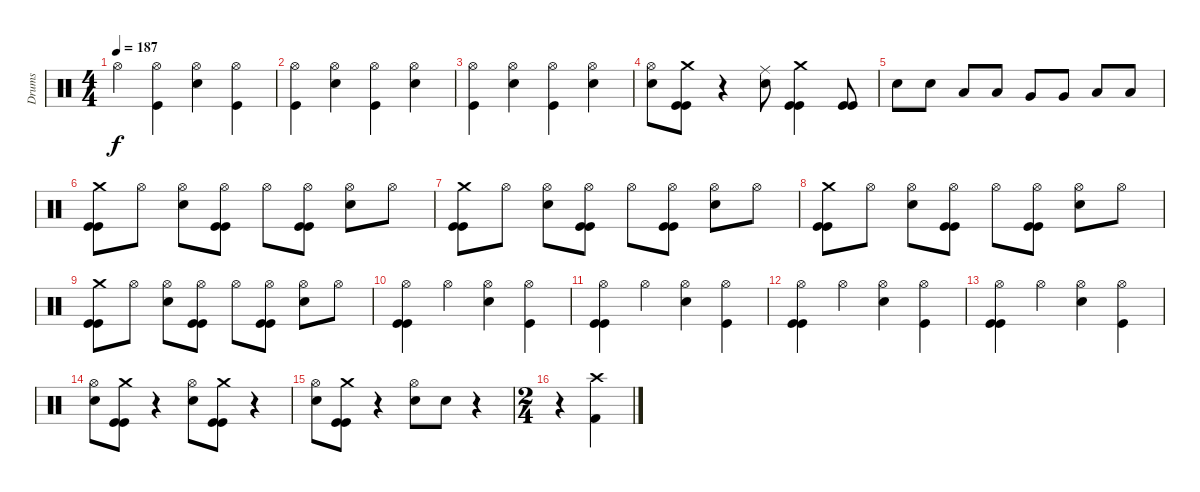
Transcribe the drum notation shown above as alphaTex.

\track ("Drums" "Drums") {instrument percussion}
\staff {score}
\articulation defaults
\ts (4 4)
\tempo 187
\clef neutral
\ks c "Hi-Hat (open)".4{dy f}
("Hi-Hat (open)" "Kick (hit)").4 ("Hi-Hat (open)" "Electric Snare (hit)").4 ("Hi-Hat (open)" "Kick (hit)").4 |
("Hi-Hat (open)" "Kick (hit)").4 ("Hi-Hat (open)" "Electric Snare (hit)").4 ("Hi-Hat (open)" "Kick (hit)").4 ("Hi-Hat (open)" "Electric Snare (hit)").4 |
("Hi-Hat (open)" "Kick (hit)").4 ("Hi-Hat (open)" "Electric Snare (hit)").4 ("Hi-Hat (open)" "Kick (hit)").4 ("Hi-Hat (open)" "Electric Snare (hit)").4 |
("Hi-Hat (open)" "Electric Snare (hit)").8 ("Kick (hit)" "Kick (hit)" "Crash medium (hit)").8 r.4 ("Ride (middle)" "Electric Snare (hit)").8 ("Kick (hit)" "Kick (hit)" "Crash medium (hit)").4 ("Kick (hit)" "Kick (hit)").8 |
"Electric Snare (hit)".8 "Electric Snare (hit)".8 "Low Tom (hit)".8 "Low Tom (hit)".8 "Very Low Tom (hit)".8 "Very Low Tom (hit)".8 "Low Floor Tom (hit)".8 "Low Floor Tom (hit)".8 |
("Kick (hit)" "Kick (hit)" "Crash medium (hit)").8 "Hi-Hat (open)".8 ("Hi-Hat (open)" "Electric Snare (hit)").8 ("Hi-Hat (open)" "Kick (hit)" "Kick (hit)").8 "Hi-Hat (open)".8 ("Hi-Hat (open)" "Kick (hit)" "Kick (hit)").8 ("Hi-Hat (open)" "Electric Snare (hit)").8 "Hi-Hat (open)".8 |
("Kick (hit)" "Kick (hit)" "Crash medium (hit)").8 "Hi-Hat (open)".8 ("Hi-Hat (open)" "Electric Snare (hit)").8 ("Hi-Hat (open)" "Kick (hit)" "Kick (hit)").8 "Hi-Hat (open)".8 ("Hi-Hat (open)" "Kick (hit)" "Kick (hit)").8 ("Hi-Hat (open)" "Electric Snare (hit)").8 "Hi-Hat (open)".8 |
("Kick (hit)" "Kick (hit)" "Crash medium (hit)").8 "Hi-Hat (open)".8 ("Hi-Hat (open)" "Electric Snare (hit)").8 ("Hi-Hat (open)" "Kick (hit)" "Kick (hit)").8 "Hi-Hat (open)".8 ("Hi-Hat (open)" "Kick (hit)" "Kick (hit)").8 ("Hi-Hat (open)" "Electric Snare (hit)").8 "Hi-Hat (open)".8 |
("Kick (hit)" "Kick (hit)" "Crash medium (hit)").8 "Hi-Hat (open)".8 ("Hi-Hat (open)" "Electric Snare (hit)").8 ("Hi-Hat (open)" "Kick (hit)" "Kick (hit)").8 "Hi-Hat (open)".8 ("Hi-Hat (open)" "Kick (hit)" "Kick (hit)").8 ("Hi-Hat (open)" "Electric Snare (hit)").8 "Hi-Hat (open)".8 |
("Hi-Hat (open)" "Kick (hit)" "Kick (hit)").4 "Hi-Hat (open)".4 ("Hi-Hat (open)" "Electric Snare (hit)").4 ("Hi-Hat (open)" "Kick (hit)").4 |
("Hi-Hat (open)" "Kick (hit)" "Kick (hit)").4 "Hi-Hat (open)".4 ("Hi-Hat (open)" "Electric Snare (hit)").4 ("Hi-Hat (open)" "Kick (hit)").4 |
("Hi-Hat (open)" "Kick (hit)" "Kick (hit)").4 "Hi-Hat (open)".4 ("Hi-Hat (open)" "Electric Snare (hit)").4 ("Hi-Hat (open)" "Kick (hit)").4 |
("Hi-Hat (open)" "Kick (hit)" "Kick (hit)").4 "Hi-Hat (open)".4 ("Hi-Hat (open)" "Electric Snare (hit)").4 ("Hi-Hat (open)" "Kick (hit)").4 |
("Hi-Hat (open)" "Electric Snare (hit)").8 ("Kick (hit)" "Kick (hit)" "Crash medium (hit)").8 r.4 ("Hi-Hat (open)" "Electric Snare (hit)").8 ("Kick (hit)" "Kick (hit)" "Crash medium (hit)").8 r.4 |
("Hi-Hat (open)" "Electric Snare (hit)").8 ("Kick (hit)" "Kick (hit)" "Crash medium (hit)").8 r.4 ("Hi-Hat (open)" "Electric Snare (hit)").8 "Electric Snare (hit)".8 r.4 |
\ts (2 4)
r.4 ("Crash high (hit)" "Kick (hit) 2").4
